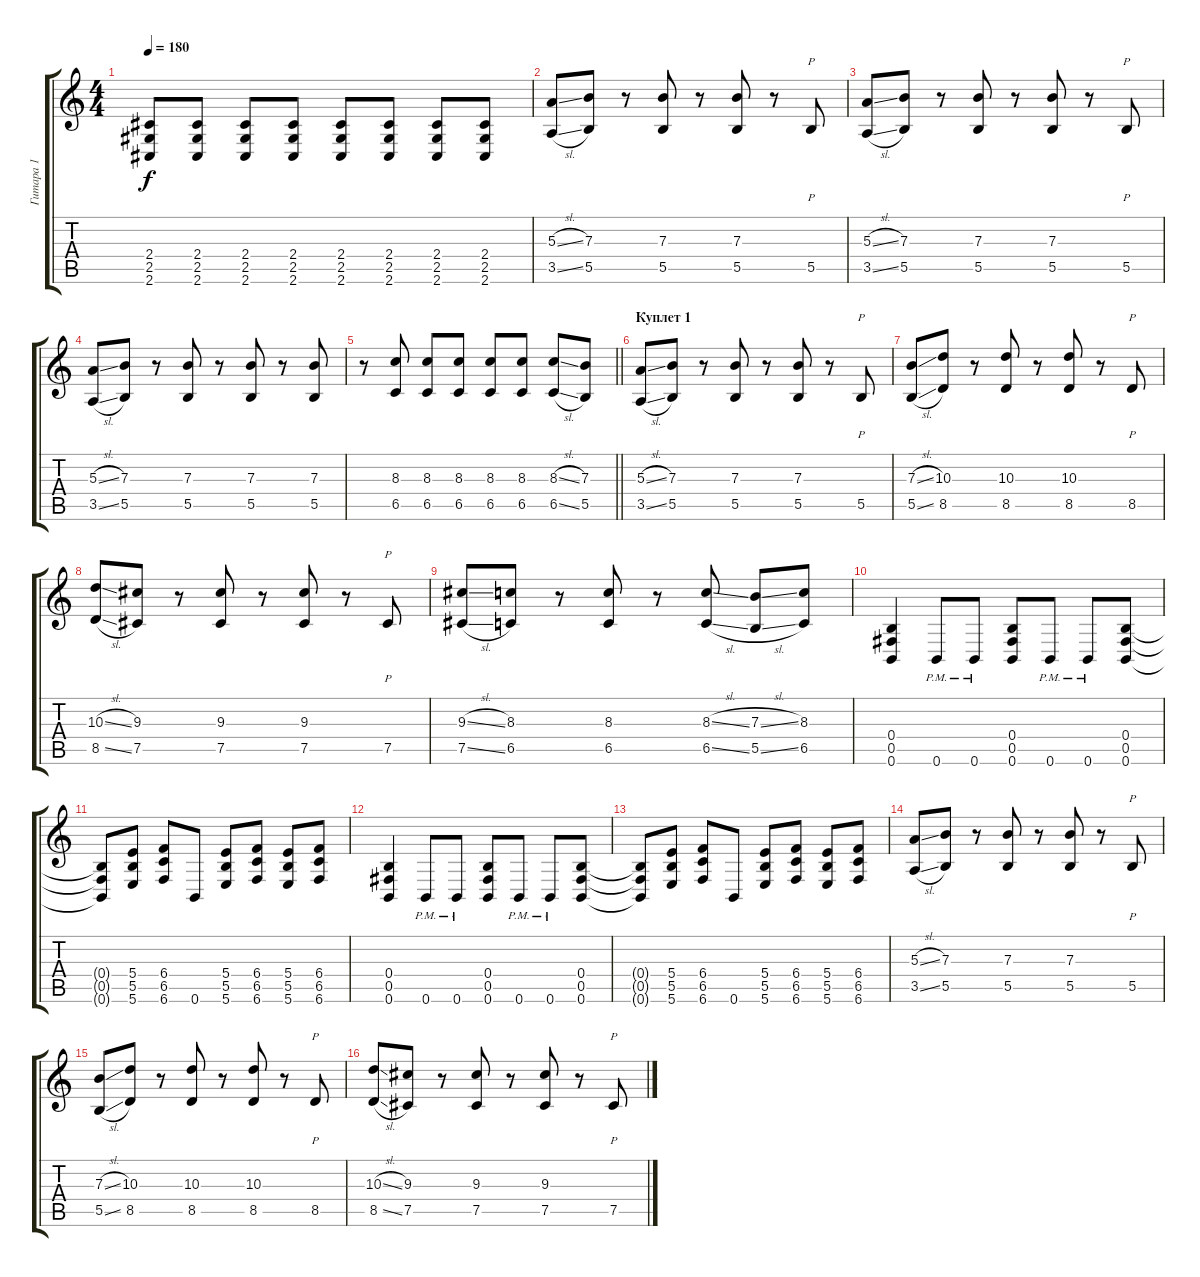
\track ("Гитара 1" "Гитара 1") {instrument distortionguitar}
\staff {score tabs}
\tuning (Db4 Ab3 E3 B2 Gb2 B1) {hide}
\ts (4 4)
\tempo 180
\clef g2
\ks c
(2.4 2.5 2.6).8{dy f} (2.4 2.5 2.6).8 (2.4 2.5 2.6).8 (2.4 2.5 2.6).8 (2.4 2.5 2.6).8 (2.4 2.5 2.6).8 (2.4 2.5 2.6).8 (2.4 2.5 2.6).8 |
(5.3{sl} 3.5{sl}).8 (7.3 5.5).8 r.8 (7.3 5.5).8 r.8 (7.3 5.5).8 r.8 5.5.8{p} |
(5.3{sl} 3.5{sl}).8 (7.3 5.5).8 r.8 (7.3 5.5).8 r.8 (7.3 5.5).8 r.8 5.5.8{p} |
(5.3{sl} 3.5{sl}).8 (7.3 5.5).8 r.8 (7.3 5.5).8 r.8 (7.3 5.5).8 r.8 (7.3 5.5).8 |
\barLineRight lightlight
r.8 (8.3 6.5).8 (8.3 6.5).8 (8.3 6.5).8 (8.3 6.5).8 (8.3 6.5).8 (8.3{sl} 6.5{sl}).8 (7.3 5.5).8 |
\section ("" "Куплет 1")
(5.3{sl} 3.5{sl}).8 (7.3 5.5).8 r.8 (7.3 5.5).8 r.8 (7.3 5.5).8 r.8 5.5.8{p} |
(7.3{sl} 5.5{sl}).8 (10.3 8.5).8 r.8 (10.3 8.5).8 r.8 (10.3 8.5).8 r.8 8.5.8{p} |
(10.3{sl} 8.5{sl}).8 (9.3 7.5).8 r.8 (9.3 7.5).8 r.8 (9.3 7.5).8 r.8 7.5.8{p} |
(9.3{sl} 7.5{sl}).8 (8.3 6.5).8 r.8 (8.3 6.5).8 r.8 (8.3{sl} 6.5{sl}).8 (7.3{sl} 5.5{sl}).8 (8.3 6.5).8 |
(0.4 0.5 0.6).4 0.6{pm}.8 0.6{pm}.8 (0.4 0.5 0.6).8 0.6{pm}.8 0.6{pm}.8 (0.4 0.5 0.6).8 |
(0.4{t} 0.5{t} 0.6{t}).8 (5.4 5.5 5.6).8 (6.4 6.5 6.6).8 0.6.8 (5.4 5.5 5.6).8 (6.4 6.5 6.6).8 (5.4 5.5 5.6).8 (6.4 6.5 6.6).8 |
(0.4 0.5 0.6).4 0.6{pm}.8 0.6{pm}.8 (0.4 0.5 0.6).8 0.6{pm}.8 0.6{pm}.8 (0.4 0.5 0.6).8 |
(0.4{t} 0.5{t} 0.6{t}).8 (5.4 5.5 5.6).8 (6.4 6.5 6.6).8 0.6.8 (5.4 5.5 5.6).8 (6.4 6.5 6.6).8 (5.4 5.5 5.6).8 (6.4 6.5 6.6).8 |
(5.3{sl} 3.5{sl}).8 (7.3 5.5).8 r.8 (7.3 5.5).8 r.8 (7.3 5.5).8 r.8 5.5.8{p} |
(7.3{sl} 5.5{sl}).8 (10.3 8.5).8 r.8 (10.3 8.5).8 r.8 (10.3 8.5).8 r.8 8.5.8{p} |
(10.3{sl} 8.5{sl}).8 (9.3 7.5).8 r.8 (9.3 7.5).8 r.8 (9.3 7.5).8 r.8 7.5.8{p}
